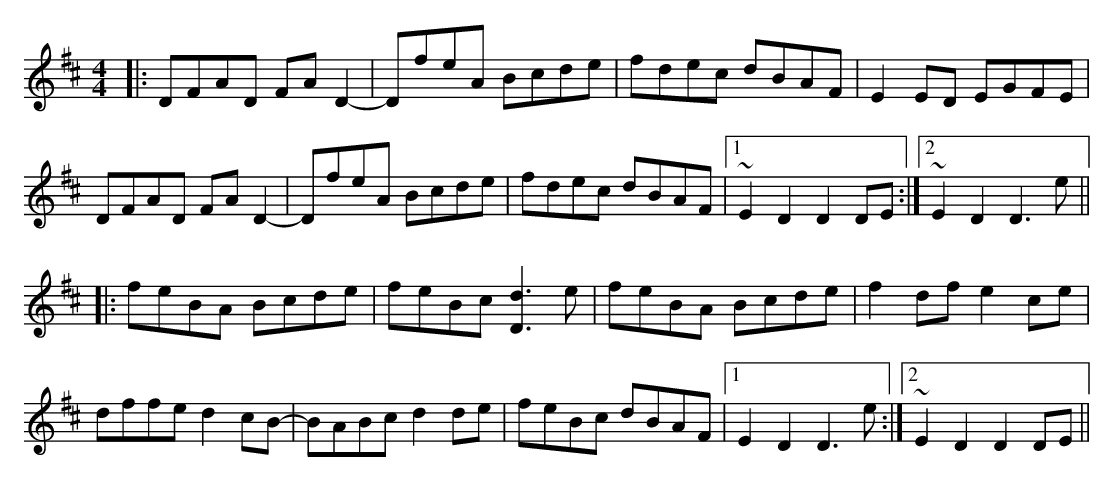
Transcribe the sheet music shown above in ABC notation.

X:1
M:4/4
K:D
|: DFAD FA D2- | -DfeA Bcde | fdec dBAF | E2 ED EGFE |
DFAD FA D2- | -DfeA Bcde | fdec dBAF |1 ~E2 D2 D2 DE :|2 ~E2 D2 D3e ||
|: feBA Bcde | feBc [Dd]3e | feBA Bcde | f2df e2ce |
dffe d2cB- | -BABc d2de | feBc dBAF |1 E2 D2 D3e :|2 ~E2 D2 D2 DE ||
